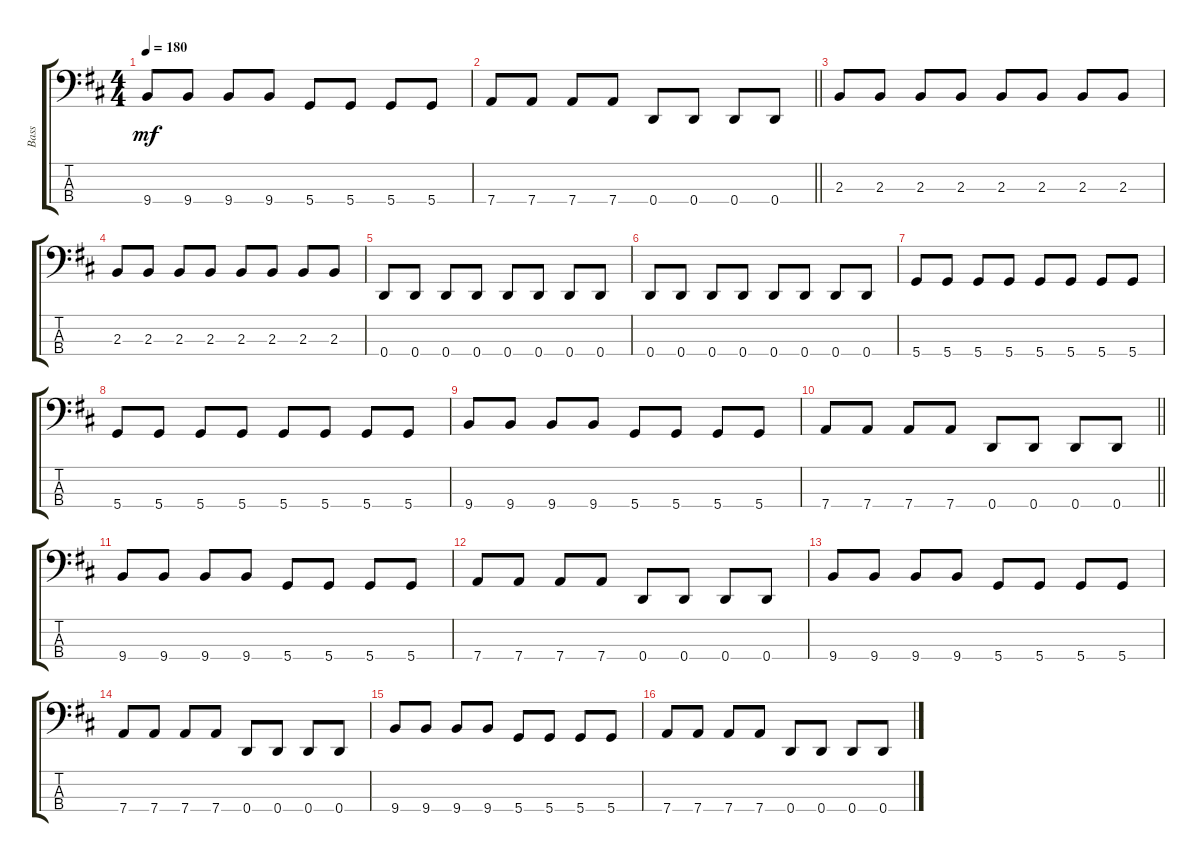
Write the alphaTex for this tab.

\track ("Bass" "Bass") {instrument electricbassfinger}
\staff {score tabs}
\tuning (G2 D2 A1 D1) {hide}
\ts (4 4)
\tempo 180
\clef f4
\ks d
9.4.8{dy mf} 9.4.8 9.4.8 9.4.8 5.4.8 5.4.8 5.4.8 5.4.8 |
\barLineRight lightlight
7.4.8 7.4.8 7.4.8 7.4.8 0.4.8 0.4.8 0.4.8 0.4.8 |
2.3.8 2.3.8 2.3.8 2.3.8 2.3.8 2.3.8 2.3.8 2.3.8 |
2.3.8 2.3.8 2.3.8 2.3.8 2.3.8 2.3.8 2.3.8 2.3.8 |
0.4.8 0.4.8 0.4.8 0.4.8 0.4.8 0.4.8 0.4.8 0.4.8 |
0.4.8 0.4.8 0.4.8 0.4.8 0.4.8 0.4.8 0.4.8 0.4.8 |
5.4.8 5.4.8 5.4.8 5.4.8 5.4.8 5.4.8 5.4.8 5.4.8 |
5.4.8 5.4.8 5.4.8 5.4.8 5.4.8 5.4.8 5.4.8 5.4.8 |
9.4.8 9.4.8 9.4.8 9.4.8 5.4.8 5.4.8 5.4.8 5.4.8 |
\barLineRight lightlight
7.4.8 7.4.8 7.4.8 7.4.8 0.4.8 0.4.8 0.4.8 0.4.8 |
9.4.8 9.4.8 9.4.8 9.4.8 5.4.8 5.4.8 5.4.8 5.4.8 |
7.4.8 7.4.8 7.4.8 7.4.8 0.4.8 0.4.8 0.4.8 0.4.8 |
9.4.8 9.4.8 9.4.8 9.4.8 5.4.8 5.4.8 5.4.8 5.4.8 |
7.4.8 7.4.8 7.4.8 7.4.8 0.4.8 0.4.8 0.4.8 0.4.8 |
9.4.8 9.4.8 9.4.8 9.4.8 5.4.8 5.4.8 5.4.8 5.4.8 |
7.4.8 7.4.8 7.4.8 7.4.8 0.4.8 0.4.8 0.4.8 0.4.8
